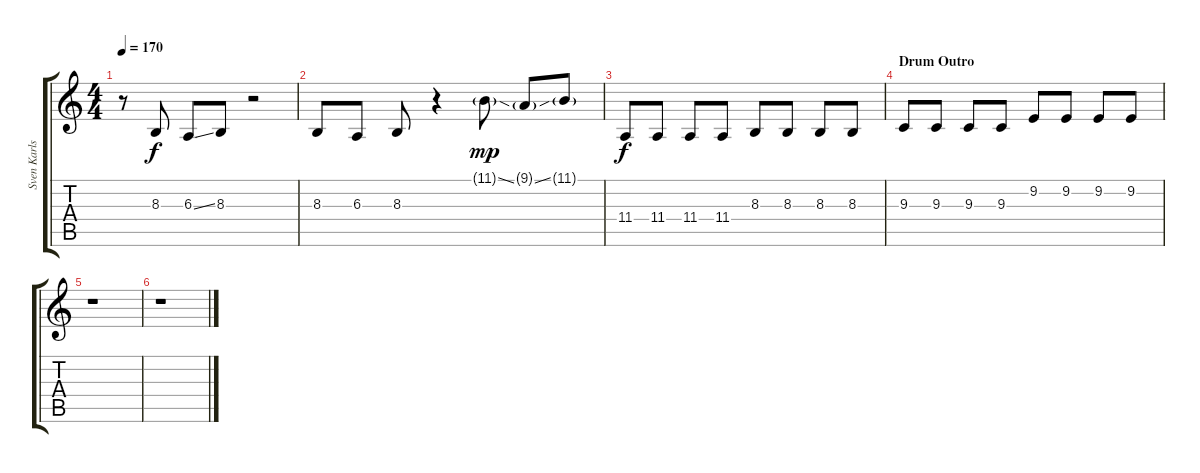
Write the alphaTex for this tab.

\track ("Sven Karlsson -Keyboards-" "Sven Karls") {instrument oboe}
\staff {score tabs}
\tuning (C4 G3 Eb3 Bb2 F2 C2) {hide}
\ts (4 4)
\tempo 170
\clef g2
\ks c
r.8{dy f} 8.3.8 6.3{ss}.8 8.3.8 r.2 |
8.3.8 6.3.8 8.3.8 r.4 11.1{ss g}.8{dy mp} 9.1{ss g}.8 11.1{g}.8 |
11.4.8{dy f} 11.4.8 11.4.8 11.4.8 8.3.8 8.3.8 8.3.8 8.3.8 |
\section ("" "Drum Outro")
9.3.8 9.3.8 9.3.8 9.3.8 9.2.8 9.2.8 9.2.8 9.2.8 |
r.1 |
r.1
